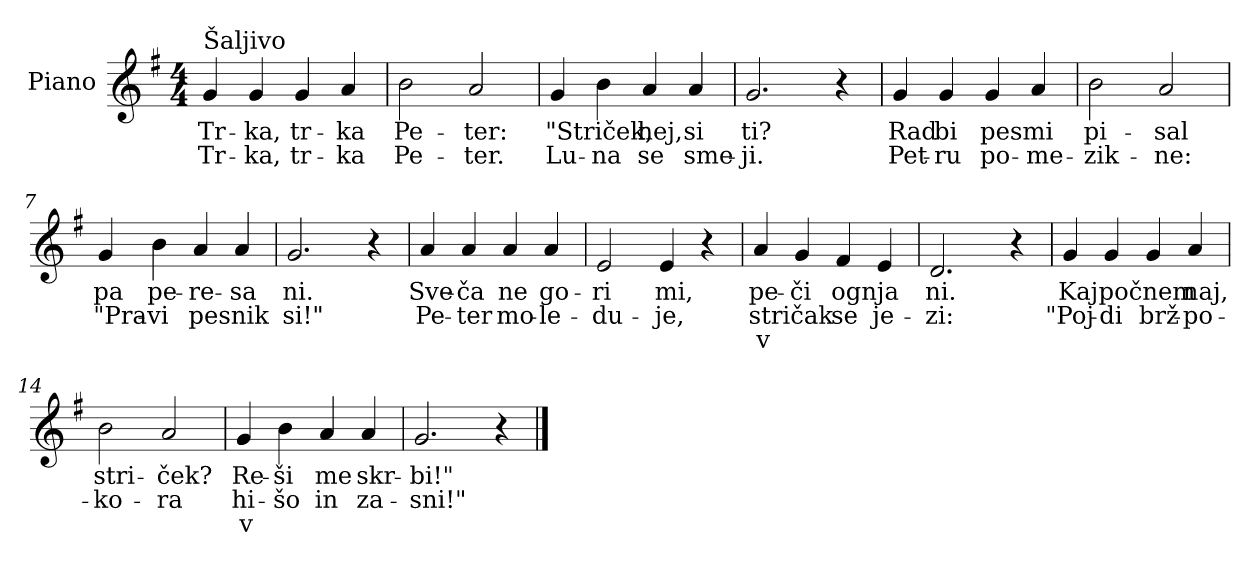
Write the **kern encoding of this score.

**kern	**text	**text	**text
*part1	*part1	*part1	*part1
*staff1	*staff1	*staff1	*staff1
*I"Piano	*	*	*
*I'Pno.	*	*	*
*clefG2	*	*	*
*k[f#]	*	*	*
*M4/4	*	*	*
=1	=1	=1	=1
!LO:TX:t=Šaljivo	!	!	!
!	!LO:LY:b	!LO:LY:b	!
4g/	Tr-	Tr-	.
!	!LO:LY:b	!LO:LY:b	!
4g/	-ka,	-ka,	.
!	!LO:LY:b	!LO:LY:b	!
4g/	tr-	tr-	.
!	!LO:LY:b	!LO:LY:b	!
4a/	-ka	-ka	.
=2	=2	=2	=2
!	!LO:LY:b	!LO:LY:b	!
2b\	Pe-	Pe-	.
!	!LO:LY:b	!LO:LY:b	!
2a/	-ter:	-ter.	.
=3	=3	=3	=3
!	!LO:LY:b	!LO:LY:b	!
4g/	"Striček,	Lu-	.
!	!	!LO:LY:b	!
4b\	.	-na	.
!	!LO:LY:b	!LO:LY:b	!
4a/	hej,	se	.
!	!LO:LY:b	!LO:LY:b	!
4a/	si	sme-	.
=4	=4	=4	=4
!	!LO:LY:b	!LO:LY:b	!
2.g/	ti?	-ji.	.
4r	.	.	.
=5	=5	=5	=5
!	!LO:LY:b	!LO:LY:b	!
4g/	Rad	Pet-	.
!	!LO:LY:b	!LO:LY:b	!
4g/	bi	-ru	.
!	!LO:LY:b	!LO:LY:b	!
4g/	pesmi	po-	.
!	!	!LO:LY:b	!
4a/	.	-me-	.
!!LO:LB:g=z
=6	=6	=6	=6
!	!LO:LY:b	!LO:LY:b	!
2b\	pi-	-zik-	.
!	!LO:LY:b	!LO:LY:b	!
2a/	-sal	-ne:	.
=7	=7	=7	=7
!	!LO:LY:b	!LO:LY:b	!
4g/	pa	"Pra-	.
!	!LO:LY:b	!LO:LY:b	!
4b\	pe-	-vi	.
!	!LO:LY:b	!LO:LY:b	!
4a/	-re-	pesnik	.
!	!LO:LY:b	!	!
4a/	-sa	.	.
=8	=8	=8	=8
!	!LO:LY:b	!LO:LY:b	!
2.g/	ni.	si!"	.
4r	.	.	.
=9	=9	=9	=9
!	!LO:LY:b	!LO:LY:b	!
4a/	Sve-	Pe-	.
!	!LO:LY:b	!LO:LY:b	!
4a/	-ča	-ter	.
!	!LO:LY:b	!LO:LY:b	!
4a/	ne	mo-	.
!	!LO:LY:b	!LO:LY:b	!
4a/	go-	-le-	.
=10	=10	=10	=10
!	!LO:LY:b	!LO:LY:b	!
2e/	-ri	-du-	.
!	!LO:LY:b	!LO:LY:b	!
4e/	mi,	-je,	.
4r	.	.	.
=11	=11	=11	=11
!	!LO:LY:b	!LO:LY:b	!LO:LY:b
4a/	pe-	stričak	v
!	!LO:LY:b	!	!
4g/	-či	.	.
!	!LO:LY:b	!LO:LY:b	!
4f#/	ognja	se	.
!	!	!LO:LY:b	!
4e/	.	je-	.
!!LO:LB:g=z
=12	=12	=12	=12
!	!LO:LY:b	!LO:LY:b	!
2.d/	ni.	-zi:	.
4r	.	.	.
=13	=13	=13	=13
!	!LO:LY:b	!LO:LY:b	!
4g/	Kaj	"Poj-	.
!	!LO:LY:b	!LO:LY:b	!
4g/	počnem	-di	.
!	!	!LO:LY:b	!
4g/	.	brž-	.
!	!LO:LY:b	!LO:LY:b	!
4a/	naj,	-po-	.
=14	=14	=14	=14
!	!LO:LY:b	!LO:LY:b	!
2b\	stri-	-ko-	.
!	!LO:LY:b	!LO:LY:b	!
2a/	-ček?	-ra	.
=15	=15	=15	=15
!	!LO:LY:b	!LO:LY:b	!LO:LY:b
4g/	Re-	hi-	v
!	!LO:LY:b	!LO:LY:b	!
4b\	-ši	-šo	.
!	!LO:LY:b	!LO:LY:b	!
4a/	me	in	.
!	!LO:LY:b	!LO:LY:b	!
4a/	skr-	za-	.
=16	=16	=16	=16
!	!LO:LY:b	!LO:LY:b	!
2.g/	-bi!"	-sni!"	.
4r	.	.	.
==	==	==	==
*-	*-	*-	*-
